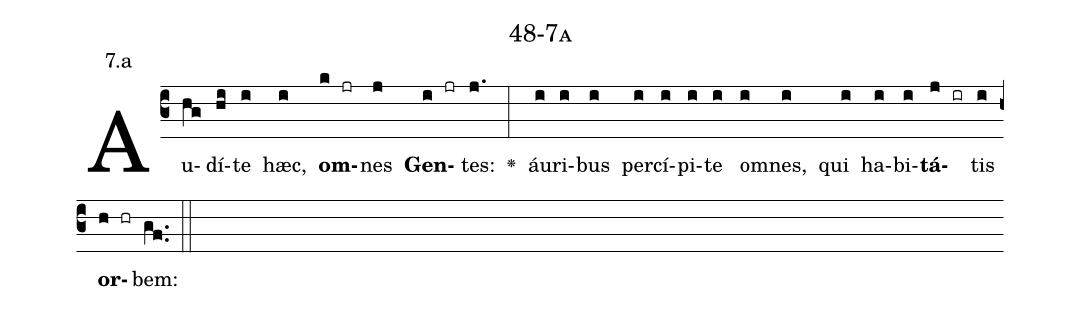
name: 48-7a;
annotation: 7.a;
%%
(c3)Au(hg)dí(hi)te(i) hæc,(i) <b>om</b>(k jr)nes(j) <b>Gen</b>(i jr)tes:(j.) <v>\greheightstar</v>(:) áu(i)ri(i)bus(i) per(i)cí(i)pi(i)te(i) om(i)nes,(i) qui(i) ha(i)bi(i)<b>tá</b>(j ir)tis(i) <b>or</b>(h hr)bem:(gf..) (::)


%E(i) u(i) o(j) u(i) a(h) e.(gf..) (::)
